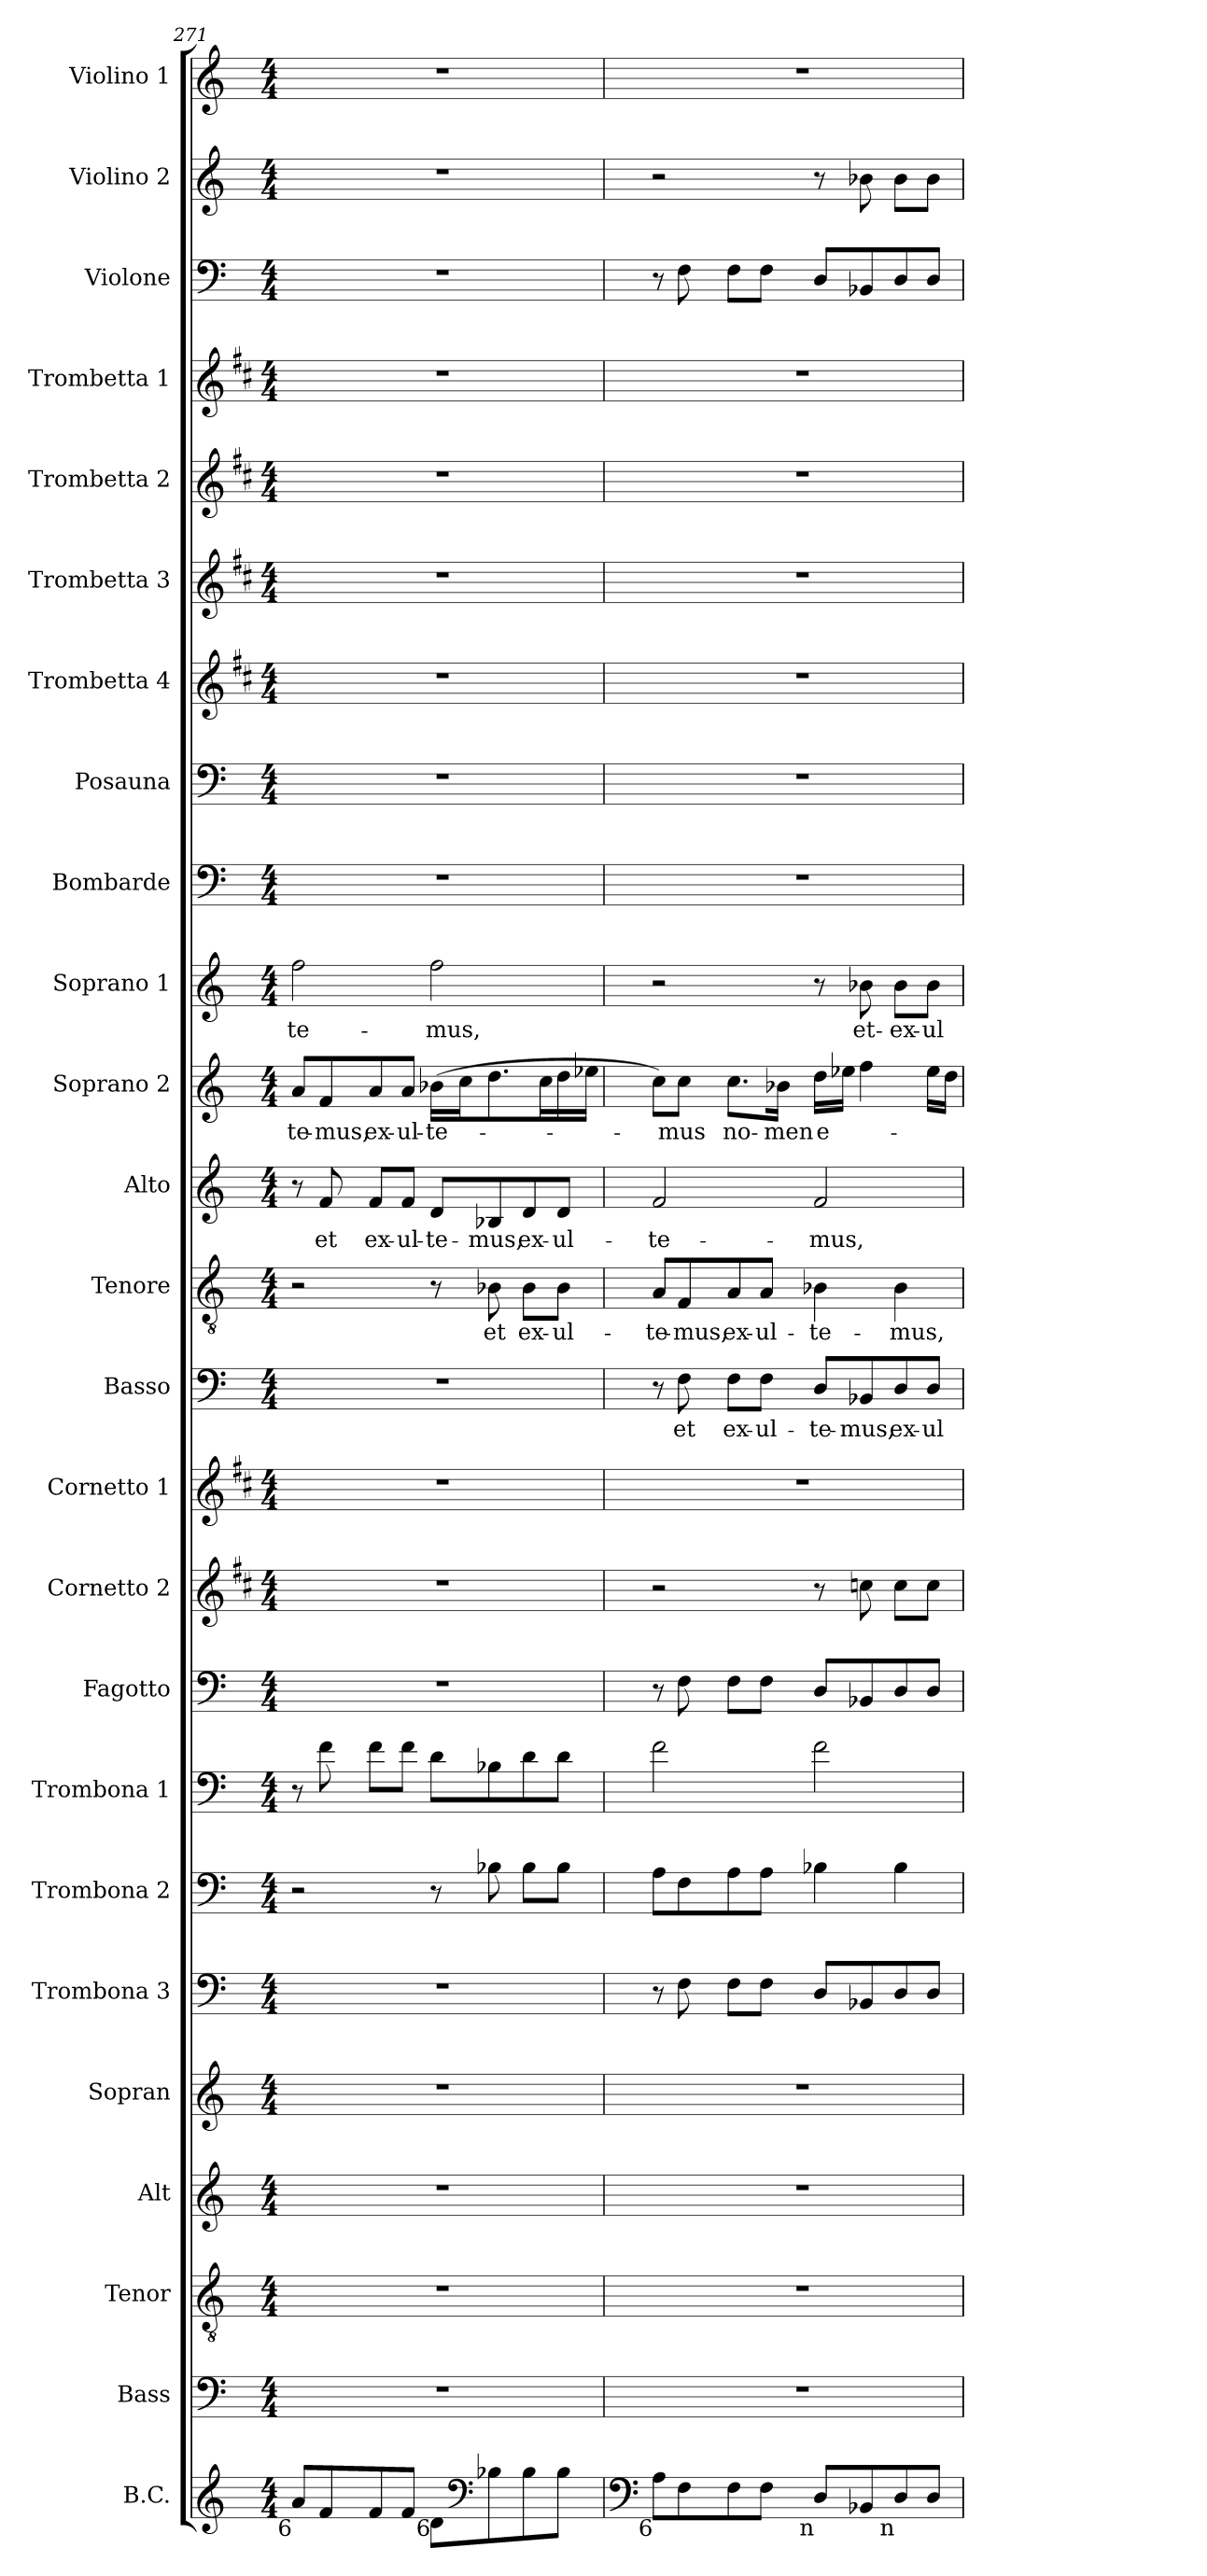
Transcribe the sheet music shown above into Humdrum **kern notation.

**kern	**kern	**kern	**kern	**kern	**kern	**kern	**kern	**kern	**kern	**kern	**kern	**text	**kern	**text	**kern	**text	**kern	**text	**kern	**text	**kern	**kern	**kern	**kern	**kern	**kern	**kern	**kern	**kern
*part25	*part24	*part23	*part22	*part21	*part20	*part19	*part18	*part17	*part16	*part15	*part14	*part14	*part13	*part13	*part12	*part12	*part11	*part11	*part10	*part10	*part9	*part8	*part7	*part6	*part5	*part4	*part3	*part2	*part1
*staff25	*staff24	*staff23	*staff22	*staff21	*staff20	*staff19	*staff18	*staff17	*staff16	*staff15	*staff14	*staff14	*staff13	*staff13	*staff12	*staff12	*staff11	*staff11	*staff10	*staff10	*staff9	*staff8	*staff7	*staff6	*staff5	*staff4	*staff3	*staff2	*staff1
*I"B.C.	*I"Bass	*I"Tenor	*I"Alt	*I"Sopran	*I"Trombona 3	*I"Trombona 2	*I"Trombona 1	*I"Fagotto	*I"Cornetto 2	*I"Cornetto 1	*I"Basso	*	*I"Tenore	*	*I"Alto	*	*I"Soprano 2	*	*I"Soprano 1	*	*I"Bombarde	*I"Posauna	*I"Trombetta 4	*I"Trombetta 3	*I"Trombetta 2	*I"Trombetta 1	*I"Violone	*I"Violino 2	*I"Violino 1
*I'B.C.	*I'B.	*I'T.	*I'A.	*I'S.	*I'Tbn. 2	*I'Tbn. 2	*I'Tbn. 1	*I'Fag.	*I'Cor. 2	*I'Cor. 1	*I'B.	*	*I'T.	*	*I'A.	*	*I'S.	*	*I'S.	*	*	*	*	*	*	*	*	*I'Vl. 2	*I'Vl. 1
*clefG2	*clefF4	*clefGv2	*clefG2	*clefG2	*clefF4	*clefF4	*clefF4	*clefF4	*clefG2	*clefG2	*clefF4	*	*clefGv2	*	*clefG2	*	*clefG2	*	*clefG2	*	*clefF4	*clefF4	*clefG2	*clefG2	*clefG2	*clefG2	*clefF4	*clefG2	*clefG2
*	*	*ITrd7c12	*	*	*	*	*	*	*ITrd1c2	*ITrd1c2	*	*	*ITrd7c12	*	*	*	*	*	*	*	*	*	*ITrd1c2	*ITrd1c2	*ITrd1c2	*ITrd1c2	*	*	*
*k[]	*k[]	*k[]	*k[]	*k[]	*k[]	*k[]	*k[]	*k[]	*k[]	*k[]	*k[]	*	*k[]	*	*k[]	*	*k[]	*	*k[]	*	*k[]	*k[]	*k[]	*k[]	*k[]	*k[]	*k[]	*k[]	*k[]
*C:	*C:	*C:	*C:	*C:	*C:	*C:	*C:	*C:	*C:	*C:	*C:	*	*C:	*	*C:	*	*C:	*	*C:	*	*C:	*C:	*C:	*C:	*C:	*C:	*C:	*C:	*C:
*M4/4	*M4/4	*M4/4	*M4/4	*M4/4	*M4/4	*M4/4	*M4/4	*M4/4	*M4/4	*M4/4	*M4/4	*	*M4/4	*	*M4/4	*	*M4/4	*	*M4/4	*	*M4/4	*M4/4	*M4/4	*M4/4	*M4/4	*M4/4	*M4/4	*M4/4	*M4/4
=271	=271	=271	=271	=271	=271	=271	=271	=271	=271	=271	=271	=271	=271	=271	=271	=271	=271	=271	=271	=271	=271	=271	=271	=271	=271	=271	=271	=271	=271
!	!	!	!	!	!	!	!	!	!	!	!	!	!	!	!	!	!	!LO:LY:b:color=#000000	!	!	!	!	!	!	!	!	!	!	!
!LO:TX:b:rj:t=6	!	!	!	!	!	!	!	!	!	!	!	!	!	!	!	!	!	!	!	!	!	!	!	!	!	!	!	!	!
!	!	!	!	!	!	!	!	!	!	!	!	!	!	!	!	!	!	!	!	!LO:LY:b:color=#000000	!	!	!	!	!	!	!	!	!
8ai/L	1r	1r	1r	1r	1r	2r	8r	1r	1r	1r	1r	.	2r	.	8r	.	8ai/L	-te-	2ffi\	-te-	1r	1r	1r	1r	1r	1r	1r	1r	1r
!	!	!	!	!	!	!	!	!	!	!	!	!	!	!	!	!LO:LY:b:color=#000000	!	!	!	!	!	!	!	!	!	!	!	!	!
!	!	!	!	!	!	!	!	!	!	!	!	!	!	!	!	!	!	!LO:LY:b:color=#000000	!	!	!	!	!	!	!	!	!	!	!
8fi/	.	.	.	.	.	.	8fi\	.	.	.	.	.	.	.	8fi/	et	8fi/	-mus,	.	.	.	.	.	.	.	.	.	.	.
!	!	!	!	!	!	!	!	!	!	!	!	!	!	!	!	!LO:LY:b:color=#000000	!	!	!	!	!	!	!	!	!	!	!	!	!
!	!	!	!	!	!	!	!	!	!	!	!	!	!	!	!	!	!	!LO:LY:b:color=#000000	!	!	!	!	!	!	!	!	!	!	!
8fi/	.	.	.	.	.	.	8fi\L	.	.	.	.	.	.	.	8fi/L	ex-	8ai/	ex-	.	.	.	.	.	.	.	.	.	.	.
!	!	!	!	!	!	!	!	!	!	!	!	!	!	!	!	!LO:LY:b:color=#000000	!	!	!	!	!	!	!	!	!	!	!	!	!
!	!	!	!	!	!	!	!	!	!	!	!	!	!	!	!	!	!	!LO:LY:b:color=#000000	!	!	!	!	!	!	!	!	!	!	!
8fi/J	.	.	.	.	.	.	8fi\J	.	.	.	.	.	.	.	8fi/J	-ul-	8ai/J	-ul-	.	.	.	.	.	.	.	.	.	.	.
!	!	!	!	!	!	!	!	!	!	!	!	!	!	!	!	!LO:LY:b:color=#000000	!	!	!	!	!	!	!	!	!	!	!	!	!
!	!	!	!	!	!	!	!	!	!	!	!	!	!	!	!	!	!	!LO:LY:b:color=#000000	!	!	!	!	!	!	!	!	!	!	!
!LO:TX:b:rj:t=6	!	!	!	!	!	!	!	!	!	!	!	!	!	!	!	!	!	!	!	!	!	!	!	!	!	!	!	!	!
!	!	!	!	!	!	!	!	!	!	!	!	!	!	!	!	!	!	!	!	!LO:LY:b:color=#000000	!	!	!	!	!	!	!	!	!
8di\L	.	.	.	.	.	8r	8di\L	.	.	.	.	.	8r	.	8di/L	-te-	(16b-Xi\LL	-te-	2ffi\	-mus,	.	.	.	.	.	.	.	.	.
.	.	.	.	.	.	.	.	.	.	.	.	.	.	.	.	.	16cci\J	.	.	.	.	.	.	.	.	.	.	.	.
*clefF4	*	*	*	*	*	*	*	*	*	*	*	*	*	*	*	*	*	*	*	*	*	*	*	*	*	*	*	*	*
!	!	!	!	!	!	!	!	!	!	!	!	!	!	!LO:LY:b:color=#000000	!	!	!	!	!	!	!	!	!	!	!	!	!	!	!
!	!	!	!	!	!	!	!	!	!	!	!	!	!	!	!	!LO:LY:b:color=#000000	!	!	!	!	!	!	!	!	!	!	!	!	!
8B-Xi\	.	.	.	.	.	8B-Xi\	8B-Xi\	.	.	.	.	.	8BB-Xi\	et	8B-Xi/	-mus,	8.ddi\	.	.	.	.	.	.	.	.	.	.	.	.
!	!	!	!	!	!	!	!	!	!	!	!	!	!	!LO:LY:b:color=#000000	!	!	!	!	!	!	!	!	!	!	!	!	!	!	!
!	!	!	!	!	!	!	!	!	!	!	!	!	!	!	!	!LO:LY:b:color=#000000	!	!	!	!	!	!	!	!	!	!	!	!	!
8B-i\	.	.	.	.	.	8B-i\L	8di\	.	.	.	.	.	8BB-i\L	ex-	8di/	ex-	.	.	.	.	.	.	.	.	.	.	.	.	.
.	.	.	.	.	.	.	.	.	.	.	.	.	.	.	.	.	16cci\L	.	.	.	.	.	.	.	.	.	.	.	.
!	!	!	!	!	!	!	!	!	!	!	!	!	!	!LO:LY:b:color=#000000	!	!	!	!	!	!	!	!	!	!	!	!	!	!	!
!	!	!	!	!	!	!	!	!	!	!	!	!	!	!	!	!LO:LY:b:color=#000000	!	!	!	!	!	!	!	!	!	!	!	!	!
8B-i\J	.	.	.	.	.	8B-i\J	8di\J	.	.	.	.	.	8BB-i\J	-ul-	8di/J	-ul-	16ddi\	.	.	.	.	.	.	.	.	.	.	.	.
.	.	.	.	.	.	.	.	.	.	.	.	.	.	.	.	.	16ee-Xi\JJ	.	.	.	.	.	.	.	.	.	.	.	.
=272	=272	=272	=272	=272	=272	=272	=272	=272	=272	=272	=272	=272	=272	=272	=272	=272	=272	=272	=272	=272	=272	=272	=272	=272	=272	=272	=272	=272	=272
*clefF4	*	*	*	*	*	*	*	*	*	*	*	*	*	*	*	*	*	*	*	*	*	*	*	*	*	*	*	*	*
!	!	!	!	!	!	!	!	!	!	!	!	!	!	!LO:LY:b:color=#000000	!	!	!	!	!	!	!	!	!	!	!	!	!	!	!
!LO:TX:b:rj:t=6	!	!	!	!	!	!	!	!	!	!	!	!	!	!	!	!	!	!	!	!	!	!	!	!	!	!	!	!	!
!	!	!	!	!	!	!	!	!	!	!	!	!	!	!	!	!LO:LY:b:color=#000000	!	!	!	!	!	!	!	!	!	!	!	!	!
8Ai\L	1r	1r	1r	1r	8r	8Ai\L	2fi\	8r	2r	1r	8r	.	8AAi/L	-te-	2fi/	-te-	8cci\L)	.	2r	.	1r	1r	1r	1r	1r	1r	8r	2r	1r
!	!	!	!	!	!	!	!	!	!	!	!	!LO:LY:b:color=#000000	!	!	!	!	!	!	!	!	!	!	!	!	!	!	!	!	!
!	!	!	!	!	!	!	!	!	!	!	!	!	!	!LO:LY:b:color=#000000	!	!	!	!	!	!	!	!	!	!	!	!	!	!	!
!	!	!	!	!	!	!	!	!	!	!	!	!	!	!	!	!	!	!LO:LY:b:color=#000000	!	!	!	!	!	!	!	!	!	!	!
8Fi\	.	.	.	.	8Fi\	8Fi\	.	8Fi\	.	.	8Fi\	et	8FFi/	-mus,	.	.	8cci\J	-mus	.	.	.	.	.	.	.	.	8Fi\	.	.
!	!	!	!	!	!	!	!	!	!	!	!	!LO:LY:b:color=#000000	!	!	!	!	!	!	!	!	!	!	!	!	!	!	!	!	!
!	!	!	!	!	!	!	!	!	!	!	!	!	!	!LO:LY:b:color=#000000	!	!	!	!	!	!	!	!	!	!	!	!	!	!	!
!	!	!	!	!	!	!	!	!	!	!	!	!	!	!	!	!	!	!LO:LY:b:color=#000000	!	!	!	!	!	!	!	!	!	!	!
8Fi\	.	.	.	.	8Fi\L	8Ai\	.	8Fi\L	.	.	8Fi\L	ex-	8AAi/	ex-	.	.	8.cci\L	no-	.	.	.	.	.	.	.	.	8Fi\L	.	.
!	!	!	!	!	!	!	!	!	!	!	!	!LO:LY:b:color=#000000	!	!	!	!	!	!	!	!	!	!	!	!	!	!	!	!	!
!	!	!	!	!	!	!	!	!	!	!	!	!	!	!LO:LY:b:color=#000000	!	!	!	!	!	!	!	!	!	!	!	!	!	!	!
8Fi\J	.	.	.	.	8Fi\J	8Ai\J	.	8Fi\J	.	.	8Fi\J	-ul-	8AAi/J	-ul-	.	.	.	.	.	.	.	.	.	.	.	.	8Fi\J	.	.
!	!	!	!	!	!	!	!	!	!	!	!	!	!	!	!	!	!	!LO:LY:b:color=#000000	!	!	!	!	!	!	!	!	!	!	!
.	.	.	.	.	.	.	.	.	.	.	.	.	.	.	.	.	16b-Xi\Jk	-men	.	.	.	.	.	.	.	.	.	.	.
!	!	!	!	!	!	!	!	!	!	!	!	!LO:LY:b:color=#000000	!	!	!	!	!	!	!	!	!	!	!	!	!	!	!	!	!
!	!	!	!	!	!	!	!	!	!	!	!	!	!	!LO:LY:b:color=#000000	!	!	!	!	!	!	!	!	!	!	!	!	!	!	!
!	!	!	!	!	!	!	!	!	!	!	!	!	!	!	!	!LO:LY:b:color=#000000	!	!	!	!	!	!	!	!	!	!	!	!	!
!LO:TX:b:rj:t=n	!	!	!	!	!	!	!	!	!	!	!	!	!	!	!	!	!	!	!	!	!	!	!	!	!	!	!	!	!
!	!	!	!	!	!	!	!	!	!	!	!	!	!	!	!	!	!	!LO:LY:b:color=#000000	!	!	!	!	!	!	!	!	!	!	!
8Di/L	.	.	.	.	8Di/L	4B-Xi\	2fi\	8Di/L	8r	.	8Di/L	-te-	4BB-Xi\	-te-	2fi/	-mus,	16ddi\LL	e-	8r	.	.	.	.	.	.	.	8Di/L	8r	.
.	.	.	.	.	.	.	.	.	.	.	.	.	.	.	.	.	16ee-Xi\JJ	.	.	.	.	.	.	.	.	.	.	.	.
!	!	!	!	!	!	!	!	!	!	!	!	!LO:LY:b:color=#000000	!	!	!	!	!	!	!	!	!	!	!	!	!	!	!	!	!
!	!	!	!	!	!	!	!	!	!	!	!	!	!	!	!	!	!	!	!	!LO:LY:b:color=#000000	!	!	!	!	!	!	!	!	!
8BB-Xi/	.	.	.	.	8BB-Xi/	.	.	8BB-Xi/	8b-Xi\	.	8BB-Xi/	-mus,	.	.	.	.	4ffi\	.	8b-Xi\	et-	.	.	.	.	.	.	8BB-Xi/	8b-Xi\	.
!	!	!	!	!	!	!	!	!	!	!	!	!LO:LY:b:color=#000000	!	!	!	!	!	!	!	!	!	!	!	!	!	!	!	!	!
!	!	!	!	!	!	!	!	!	!	!	!	!	!	!LO:LY:b:color=#000000	!	!	!	!	!	!	!	!	!	!	!	!	!	!	!
!LO:TX:b:rj:t=n	!	!	!	!	!	!	!	!	!	!	!	!	!	!	!	!	!	!	!	!	!	!	!	!	!	!	!	!	!
!	!	!	!	!	!	!	!	!	!	!	!	!	!	!	!	!	!	!	!	!LO:LY:b:color=#000000	!	!	!	!	!	!	!	!	!
8Di/	.	.	.	.	8Di/	4B-i\	.	8Di/	8b-i\L	.	8Di/	ex-	4BB-i\	-mus,	.	.	.	.	8b-i\L	-ex-	.	.	.	.	.	.	8Di/	8b-i\L	.
!	!	!	!	!	!	!	!	!	!	!	!	!LO:LY:b:color=#000000	!	!	!	!	!	!	!	!	!	!	!	!	!	!	!	!	!
!	!	!	!	!	!	!	!	!	!	!	!	!	!	!	!	!	!	!	!	!LO:LY:b:color=#000000	!	!	!	!	!	!	!	!	!
8Di/J	.	.	.	.	8Di/J	.	.	8Di/J	8b-i\J	.	8Di/J	-ul-	.	.	.	.	16ee-i\LL	.	8b-i\J	-ul-	.	.	.	.	.	.	8Di/J	8b-i\J	.
.	.	.	.	.	.	.	.	.	.	.	.	.	.	.	.	.	16ddi\JJ	.	.	.	.	.	.	.	.	.	.	.	.
=	=	=	=	=	=	=	=	=	=	=	=	=	=	=	=	=	=	=	=	=	=	=	=	=	=	=	=	=	=
*-	*-	*-	*-	*-	*-	*-	*-	*-	*-	*-	*-	*-	*-	*-	*-	*-	*-	*-	*-	*-	*-	*-	*-	*-	*-	*-	*-	*-	*-
